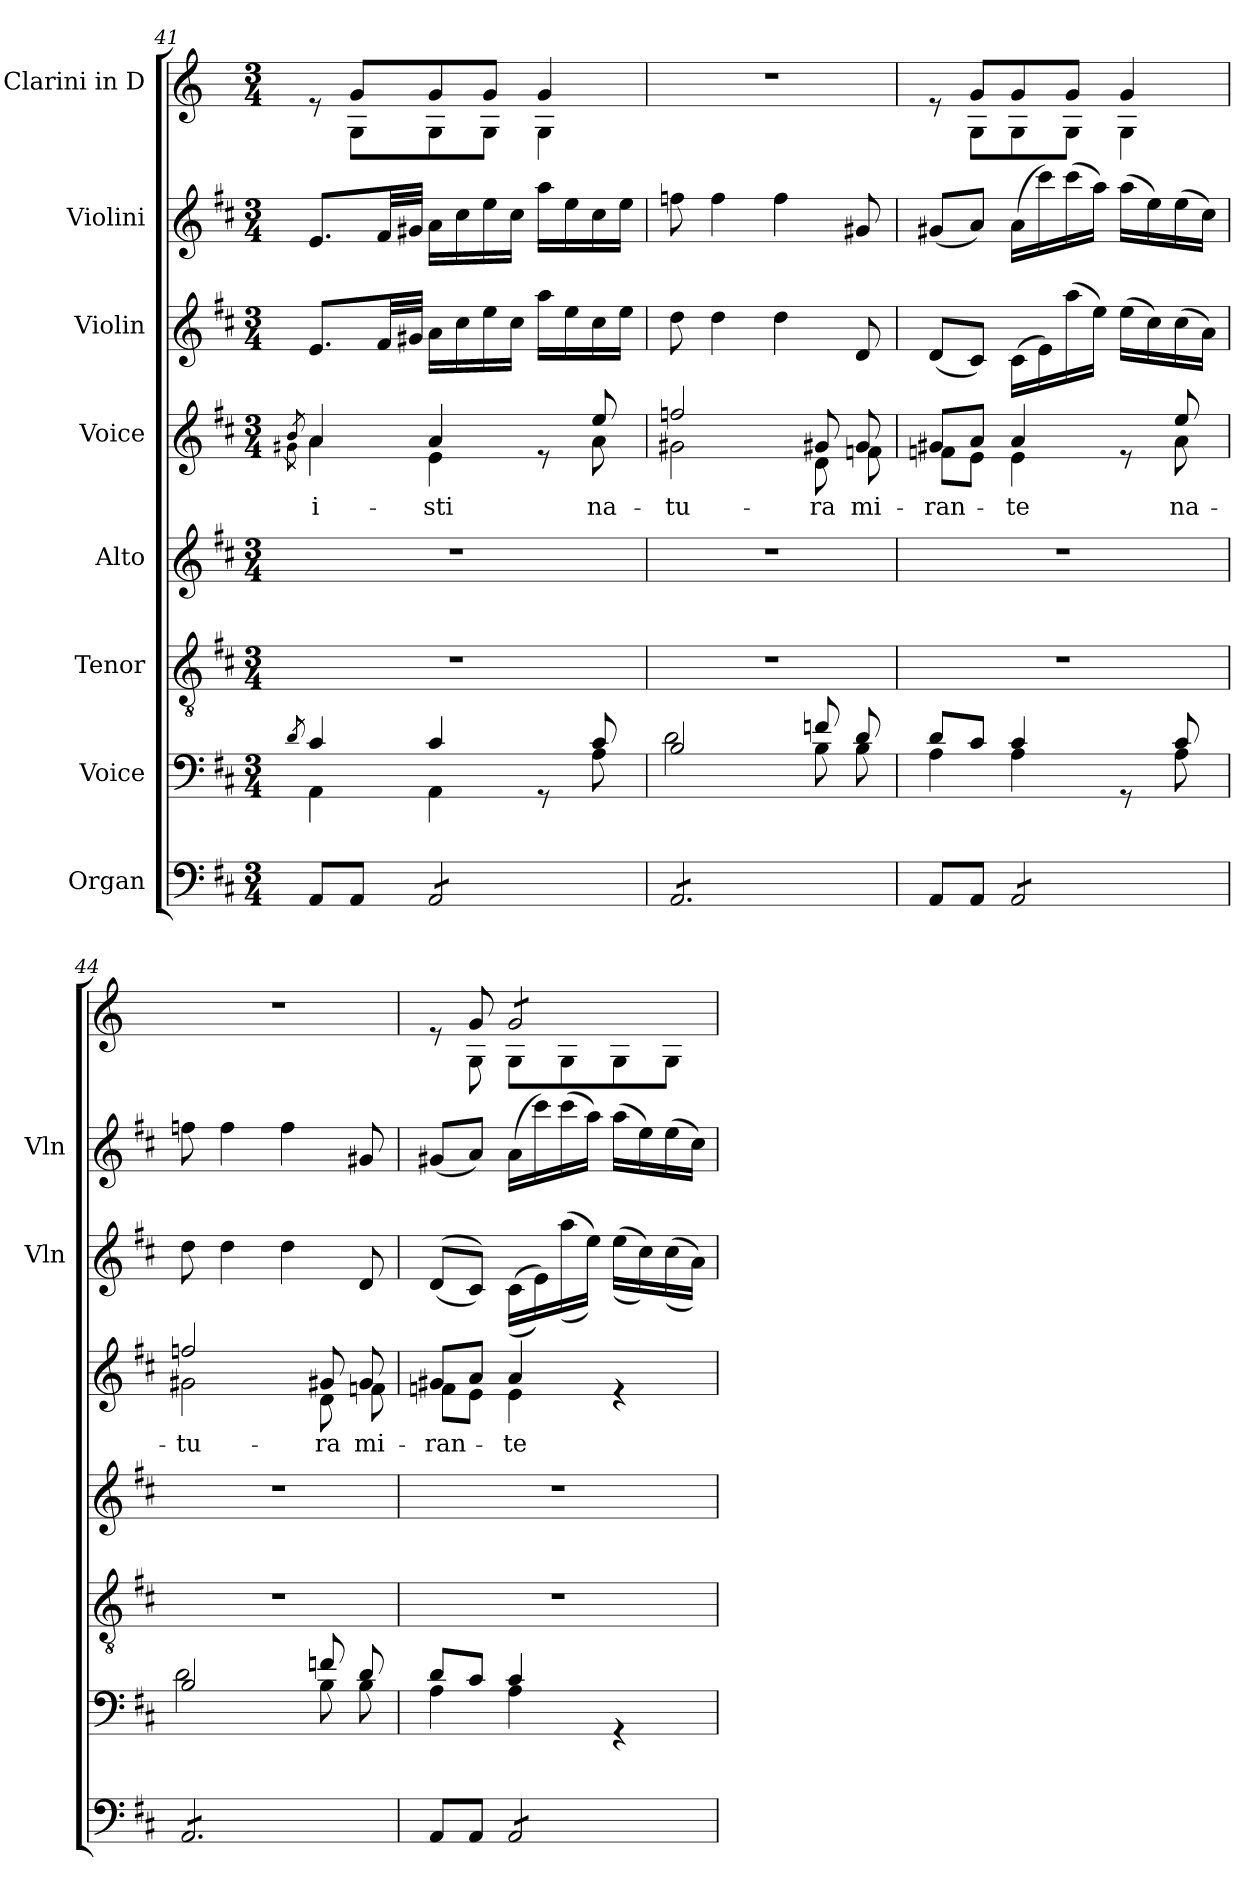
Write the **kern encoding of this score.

**kern	**kern	**kern	**kern	**kern	**text	**kern	**kern	**kern
*part8	*part7	*part6	*part5	*part4	*part4	*part3	*part2	*part1
*staff8	*staff7	*staff6	*staff5	*staff4	*staff4	*staff3	*staff2	*staff1
*I"Organ	*I"Voice	*I"Tenor	*I"Alto	*I"Voice	*	*I"Violin	*I"Violini	*I"Clarini in D
*	*	*	*	*	*	*I'Vln	*I'Vln	*
*clefF4	*clefF4	*clefGv2	*clefG2	*clefG2	*	*clefG2	*clefG2	*clefG2
*	*	*	*	*	*	*	*	*ITrd-1c-2
*k[f#c#]	*k[f#c#]	*k[f#c#]	*k[f#c#]	*k[f#c#]	*	*k[f#c#]	*k[f#c#]	*k[f#c#]
*M3/4	*M3/4	*M3/4	*M3/4	*M3/4	*	*M3/4	*M3/4	*M3/4
=41	=41	=41	=41	=41	=41	=41	=41	=41
*	*	*	*	*^	*	*	*	*
.	8qd/	.	.	8qb/	8qg#X\	.	.	.	.
*	*^	*	*	*	*	*	*	*	*
!	!	!	!	!	!	!	!LO:LY:b	!	!	!
*	*	*	*	*	*	*	*	*	*	*^
8AA/L	4c#/	4AA\	2.r	2.r	4a/	4a\	-i-	8.e/L	8.e/L	8re	8ryy
8AA/J	.	.	.	.	.	.	.	.	.	8a/L	8A\L
.	.	.	.	.	.	.	.	32f#/LL	32f#/LL	.	.
.	.	.	.	.	.	.	.	32g#X/JJJ	32g#X/JJJ	.	.
!	!	!	!	!	!	!	!LO:LY:b	!	!	!	!
*tremolo	*	*	*	*	*	*	*	*	*	*	*
8AA/L	4c#/	4AA\	.	.	4a/	4e\	-sti	16a\LL	16a\LL	8a/	8A\
.	.	.	.	.	.	.	.	16cc#\	16cc#\	.	.
8AA/	.	.	.	.	.	.	.	16ee\	16ee\	8a/J	8A\J
.	.	.	.	.	.	.	.	16cc#\JJ	16cc#\JJ	.	.
8AA/	8rGG	8ryy	.	.	8re	8ryy	.	16aa\LL	16aa\LL	4a/	4A\
.	.	.	.	.	.	.	.	16ee\	16ee\	.	.
!	!	!	!	!	!	!	!LO:LY:b	!	!	!	!
8AA/J	8c#/	8A\	.	.	8ee/	8a\	na-	16cc#\	16cc#\	.	.
.	.	.	.	.	.	.	.	16ee\JJ	16ee\JJ	.	.
*	*	*	*	*	*	*	*	*	*	*v	*v
=42	=42	=42	=42	=42	=42	=42	=42	=42	=42	=42
!	!	!	!	!	!	!	!LO:LY:b	!	!	!
8AA/L	2B/	2d\	2.r	2.r	2ffn/	2g#X\	-tu-	8dd\	8ffn\	2.r
8AA/	.	.	.	.	.	.	.	4dd\	4ff\	.
8AA/	.	.	.	.	.	.	.	.	.	.
8AA/	.	.	.	.	.	.	.	4dd\	4ff\	.
!	!	!	!	!	!	!	!LO:LY:b	!	!	!
8AA/	8fn/	8B\	.	.	8g#X/	8d\	-ra	.	.	.
!	!	!	!	!	!	!	!LO:LY:b	!	!	!
8AA/J	8d/	8B\	.	.	8g#/	8fn\	mi-	8d/	8g#X/	.
*Xtremolo	*	*	*	*	*	*	*	*	*	*
=43	=43	=43	=43	=43	=43	=43	=43	=43	=43	=43
!	!	!	!	!	!	!	!LO:LY:b	!	!	!
*	*	*	*	*	*	*	*	*	*	*^
8AA/L	8d/L	4A\	2.r	2.r	8g#X/L	8fn\L	-ran-	(8d/L	(8g#X/L	8re	8ryy
8AA/J	8c#/J	.	.	.	8a/J	8e\J	.	8c#/J)	8a/J)	8a/L	8A\L
!	!	!	!	!	!	!	!LO:LY:b	!	!	!	!
*tremolo	*	*	*	*	*	*	*	*	*	*	*
8AA/L	4c#/	4A\	.	.	4a/	4e\	-te	(16c#\LL	(16a\LL	8a/	8A\
.	.	.	.	.	.	.	.	16e\)	16ccc#\)	.	.
8AA/	.	.	.	.	.	.	.	(16aa\	(16ccc#\	8a/J	8A\J
.	.	.	.	.	.	.	.	16ee\JJ)	16aa\JJ)	.	.
8AA/	8rGG	8ryy	.	.	8re	8ryy	.	(16ee\LL	(16aa\LL	4a/	4A\
.	.	.	.	.	.	.	.	16cc#\)	16ee\)	.	.
!	!	!	!	!	!	!	!LO:LY:b	!	!	!	!
8AA/J	8c#/	8A\	.	.	8ee/	8a\	na-	(16cc#\	(16ee\	.	.
.	.	.	.	.	.	.	.	16a\JJ)	16cc#\JJ)	.	.
*	*	*	*	*	*	*	*	*	*	*v	*v
=44	=44	=44	=44	=44	=44	=44	=44	=44	=44	=44
!	!	!	!	!	!	!	!LO:LY:b	!	!	!
8AA/L	2B/	2d\	2.r	2.r	2ffn/	2g#X\	-tu-	8dd\	8ffn\	2.r
8AA/	.	.	.	.	.	.	.	4dd\	4ff\	.
8AA/	.	.	.	.	.	.	.	.	.	.
8AA/	.	.	.	.	.	.	.	4dd\	4ff\	.
!	!	!	!	!	!	!	!LO:LY:b	!	!	!
8AA/	8fn/	8B\	.	.	8g#X/	8d\	-ra	.	.	.
!	!	!	!	!	!	!	!LO:LY:b	!	!	!
8AA/J	8d/	8B\	.	.	8g#/	8fn\	mi-	8d/	8g#X/	.
*Xtremolo	*	*	*	*	*	*	*	*	*	*
!!LO:LB:g=z
=45	=45	=45	=45	=45	=45	=45	=45	=45	=45	=45
!	!	!	!	!	!	!	!LO:LY:b	!	!	!
*	*	*	*	*	*	*	*	*	*	*^
8AA/L	8d/L	4A\	2.r	2.r	8g#X/L	8fn\L	-ran-	((8d/L	(8g#X/L	8re	8ryy
8AA/J	8c#/J	.	.	.	8a/J	8e\J	.	8c#/J))	8a/J)	8a/	8A\
!	!	!	!	!	!	!	!LO:LY:b	!	!	!	!
*tremolo	*	*	*	*	*	*	*	*	*	*	*
*	*	*	*	*	*	*	*	*	*	*tremolo	*
8AA/L	4c#/	4A\	.	.	4a/	4e\	-te	((16c#\LL	(16a\LL	8a/L	8A\L
.	.	.	.	.	.	.	.	16e\))	16ccc#\)	.	.
8AA/	.	.	.	.	.	.	.	((16aa\	(16ccc#\	8a/	8A\
.	.	.	.	.	.	.	.	16ee\JJ))	16aa\JJ)	.	.
8AA/	4rGG	4ryy	.	.	4re	4ryy	.	((16ee\LL	(16aa\LL	8a/	8A\
.	.	.	.	.	.	.	.	16cc#\))	16ee\)	.	.
8AA/J	.	.	.	.	.	.	.	((16cc#\	(16ee\	8a/J	8A\J
*	*	*	*	*	*	*	*	*	*	*Xtremolo	*
*Xtremolo	*	*	*	*	*	*	*	*	*	*	*
.	.	.	.	.	.	.	.	16a\JJ))	16cc#\JJ)	.	.
*	*v	*v	*	*	*v	*v	*	*	*	*v	*v
=	=	=	=	=	=	=	=	=
*-	*-	*-	*-	*-	*-	*-	*-	*-
